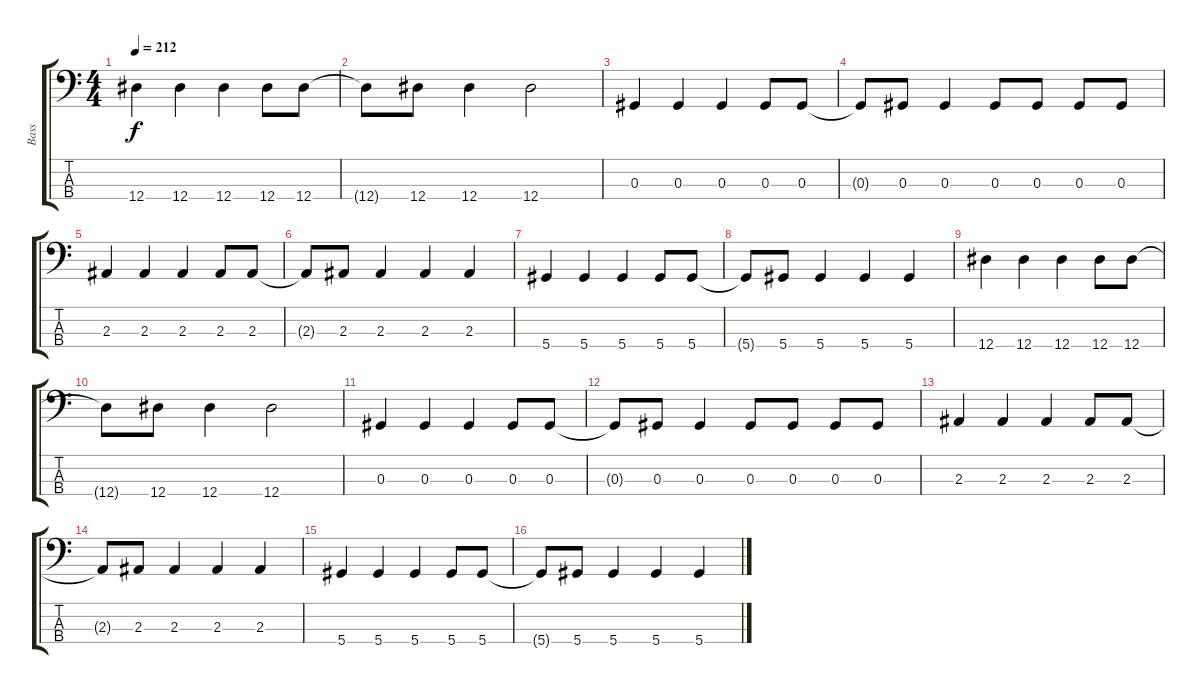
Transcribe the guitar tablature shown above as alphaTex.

\track ("Bass" "Bass") {instrument acousticguitarnylon}
\staff {score tabs}
\tuning (E2 Db2 Ab1 Eb1) {hide}
\ts (4 4)
\tempo 212
\clef f4
\ks c
12.4.4{dy f} 12.4.4 12.4.4 12.4.8 12.4.8 |
12.4{t}.8 12.4.8 12.4.4 12.4.2 |
0.3.4 0.3.4 0.3.4 0.3.8 0.3.8 |
0.3{t}.8 0.3.8 0.3.4 0.3.8 0.3.8 0.3.8 0.3.8 |
2.3.4 2.3.4 2.3.4 2.3.8 2.3.8 |
2.3{t}.8 2.3.8 2.3.4 2.3.4 2.3.4 |
5.4.4 5.4.4 5.4.4 5.4.8 5.4.8 |
5.4{t}.8 5.4.8 5.4.4 5.4.4 5.4.4 |
12.4.4 12.4.4 12.4.4 12.4.8 12.4.8 |
12.4{t}.8 12.4.8 12.4.4 12.4.2 |
0.3.4 0.3.4 0.3.4 0.3.8 0.3.8 |
0.3{t}.8 0.3.8 0.3.4 0.3.8 0.3.8 0.3.8 0.3.8 |
2.3.4 2.3.4 2.3.4 2.3.8 2.3.8 |
2.3{t}.8 2.3.8 2.3.4 2.3.4 2.3.4 |
5.4.4 5.4.4 5.4.4 5.4.8 5.4.8 |
5.4{t}.8 5.4.8 5.4.4 5.4.4 5.4.4
